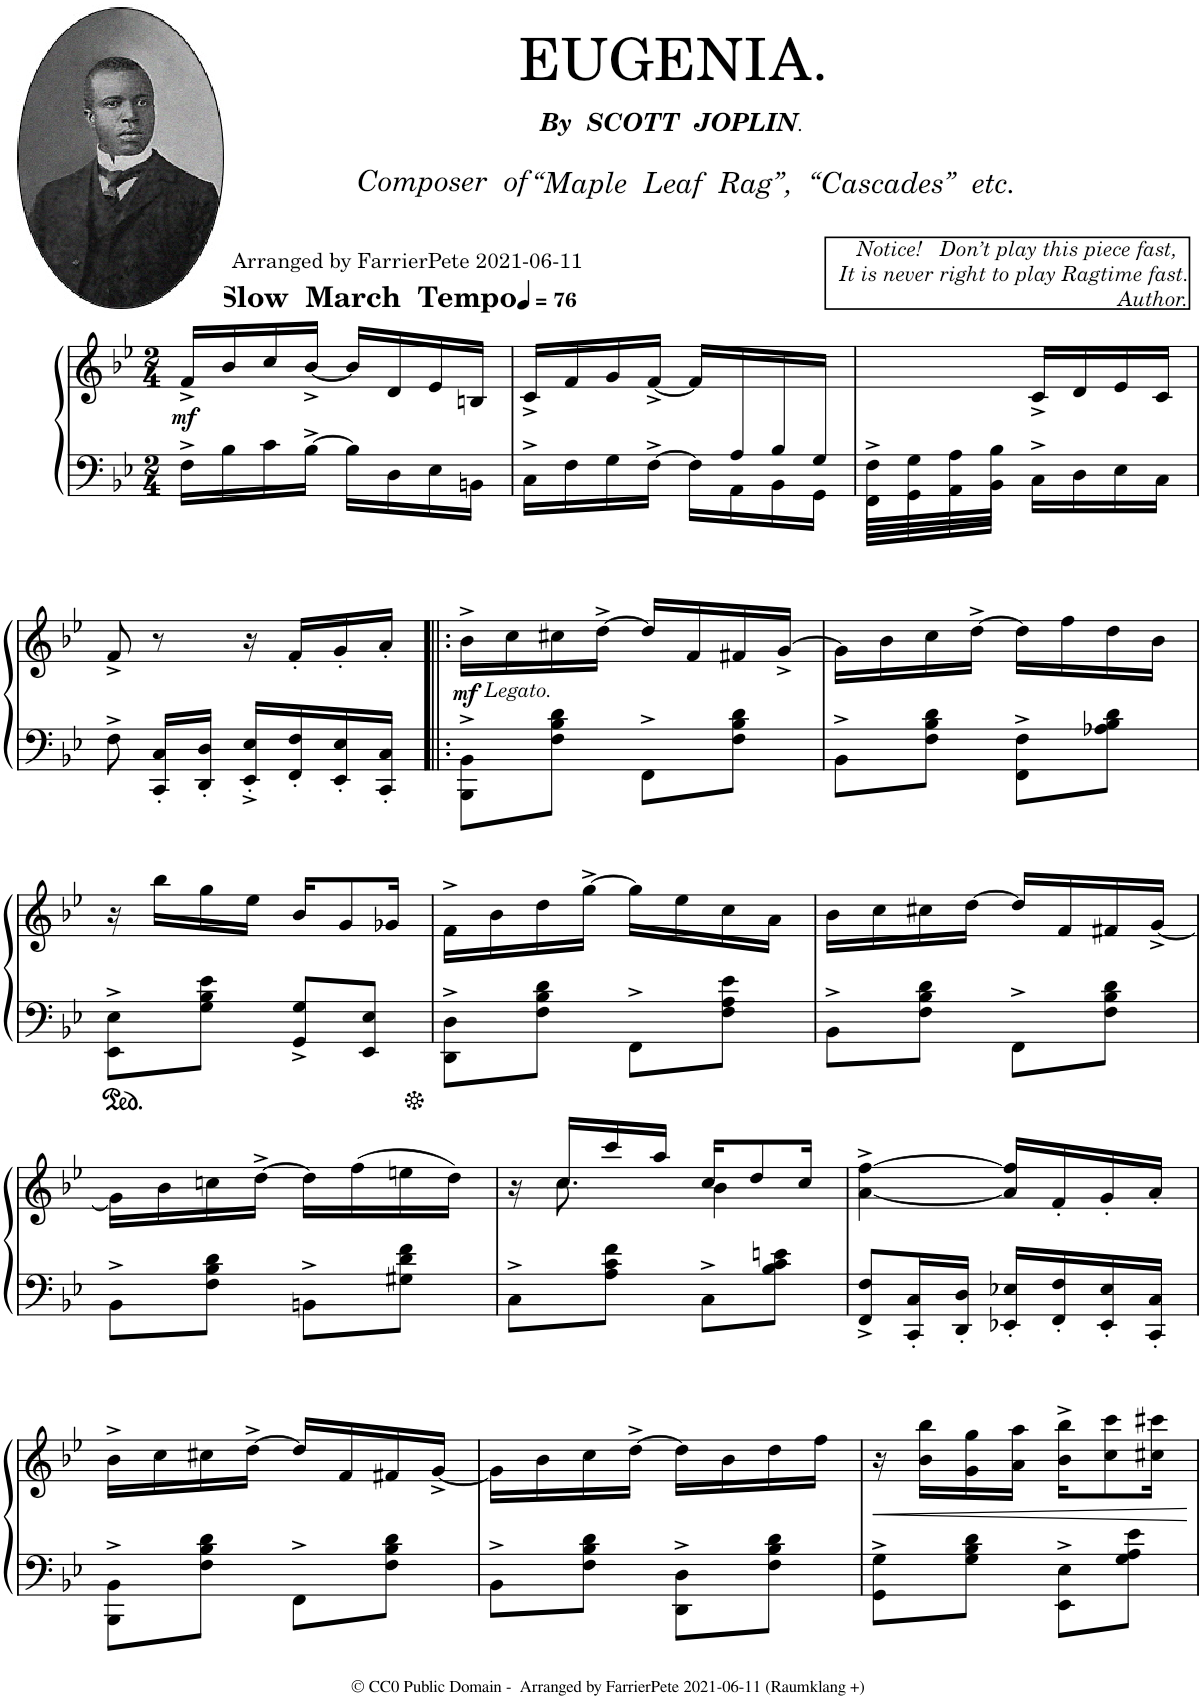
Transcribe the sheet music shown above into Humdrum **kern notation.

**kern	**kern	**dynam
*part1	*part1	*part1
*staff2	*staff1	*staff1/2
*I"Piano	*	*
*I'Pno	*	*
*clefF4	*clefG2	*
*k[b-e-]	*k[b-e-]	*
*B-:	*B-:	*
*M2/4	*M2/4	*
*MM76	*MM76	*
=1	=1	=1
!	!LO:TX:a:B:t=Slow  March  Tempo	!
!	!	!LO:DY:b
16F^\LL	16f^/LL	mf
16B-\	16b-/	.
16c\	16cc/	.
[>16B-^\JJ	[<16b-^/JJ	.
16B-\LL]	16b-/LL]	.
16D\	16d/	.
16E-\	16e-/	.
16BBn\JJ	16Bn/JJ	.
=2	=2	=2
*^	*	*
16ryy	16C^\LL	16c^/LL	.
.	16F\	16f/	.
.	16G\	16g/	.
.	[>16F^\JJ	[<16f^/JJ	.
.	16F\LL]	16f/LL]	.
16A/	16AA\	8.ryy	.
16B-/	16BB-\	.	.
16G/JJ	16GG\JJ	.	.
=3	=3	=3	=3
16F^\LL	16FF\LL	4ryy	.
16G\	16GG\	.	.
16A\	16AA\	.	.
16B-\JJ	16BB-\JJ	.	.
4ryy	16C^\LL	16c^/LL	.
.	16D\	16d/	.
.	16E-\	16e-/	.
.	16C\JJ	16c/JJ	.
*v	*v	*	*
!!LO:LB:g=z
=4	=4	=4
8F^\	8f^/	.
16CC/' 16C/'LL	8r	.
16DD/' 16D/'JJ	.	.
16EE-/'^ 16E-/'^LL	16r	.
16FF/' 16F/'	16f'/LL	.
16EE-/' 16E-/'	16g'/	.
16CC/' 16C/'JJ	16a'/JJ	.
=5!|:	=5!|:	=5!|:
!	!LO:TX:b:i:t=Legato.	!
!	!	!LO:DY:b
8BBB-\^ 8BB-\^L	16b-^\LL	mf
.	16cc\	.
8F\ 8B-\ 8d\J	16cc#X\	.
.	[>16dd^\JJ	.
8FF^\L	16dd/LL]	.
.	16f/	.
8F\ 8B-\ 8d\J	16f#X/	.
.	[>16g^/JJ	.
=6	=6	=6
8BB-^\L	16g\LL]	.
.	16b-\	.
8F\ 8B-\ 8d\J	16cc\	.
.	[>16dd^\JJ	.
8FF\^ 8F\^L	16dd\LL]	.
.	16ff\	.
8A-X\ 8B-\ 8d\J	16dd\	.
.	16b-\JJ	.
!!LO:LB:g=z
=7	=7	=7
8EE-\^ 8E-\^L	16r	.
.	16bb-\LL	.
8G\ 8B-\ 8e-\J	16gg\	.
.	16ee-\JJ	.
8GG/^ 8G/^L	16b-/KL	.
.	8g/	.
8EE-/ 8E-/J	.	.
.	16g-X/Jk	.
=8	=8	=8
8DD\^ 8D\^L	16f^\LL	.
.	16b-\	.
8F\ 8B-\ 8d\J	16dd\	.
.	[>16gg^\JJ	.
8FF^\L	16gg\LL]	.
.	16ee-\	.
8F\ 8A\ 8e-\J	16cc\	.
.	16a\JJ	.
=9	=9	=9
8BB-^\L	16b-\LL	.
.	16cc\	.
8F\ 8B-\ 8d\J	16cc#X\	.
.	[>16dd\JJ	.
8FF^\L	16dd/LL]	.
.	16f/	.
8F\ 8B-\ 8d\J	16f#X/	.
.	[<16g^/JJ	.
!!LO:LB:g=z
=10	=10	=10
8BB-^\L	16g\LL]	.
.	16b-\	.
8F\ 8B-\ 8d\J	16ccn\	.
.	[>16dd^\JJ	.
8BBn^\L	16dd\LL]	.
.	(16ff\	.
8G#X\ 8d\ 8f\J	16een\	.
.	16dd\JJ)	.
=11	=11	=11
*	*^	*
8C^\L	16r	16ryy	.
!	!LO:N:head=solid	!LO:N:head=solid	!
.	16cc/LL	8.cc\	.
8A\ 8c\ 8f\J	16ccc/	.	.
.	16aa/JJ	.	.
8C^\L	16cc/KL	4b-\	.
.	8dd/	.	.
8B-\ 8c\ 8en\J	.	.	.
.	16cc/Jk	.	.
*	*v	*v	*
=12	=12	=12
8FF/^ 8F/^L	[<4a\^ [>4ff\^	.
16CC/' 16C/'L	.	.
16DD/' 16D/'JJ	.	.
16EE-X/' 16E-X/'LL	16a/] 16ff/]LL	.
16FF/' 16F/'	16f'/	.
16EE-/' 16E-/'	16g'/	.
16CC/' 16C/'JJ	16a'/JJ	.
!!LO:LB:g=z
=13	=13	=13
8BBB-\^ 8BB-\^L	16b-^\LL	.
.	16cc\	.
8F\ 8B-\ 8d\J	16cc#X\	.
.	[>16dd^\JJ	.
8FF^\L	16dd/LL]	.
.	16f/	.
8F\ 8B-\ 8d\J	16f#X/	.
.	[<16g^/JJ	.
=14	=14	=14
8BB-^\L	16g\LL]	.
.	16b-\	.
8F\ 8B-\ 8d\J	16cc\	.
.	[>16dd^\JJ	.
8DD\^ 8D\^L	16dd\LL]	.
.	16b-\	.
8F\ 8B-\ 8d\J	16dd\	.
.	16ff\JJ	.
=15	=15	=15
!	!	!LO:HP:b
8GG\^ 8G\^L	16r	<
.	16b-\ 16bb-\LL	.
8G\ 8B-\ 8d\J	16g\ 16gg\	.
.	16a\ 16aa\JJ	.
8EE-\^ 8E-\^L	16b-\^ 16bb-\^KL	.
.	8cc\ 8ccc\	.
8G\ 8A\ 8e-\J	.	.
.	16cc#X\ 16ccc#X\Jk	.
.	.	[
=	=	=
*-	*-	*-
